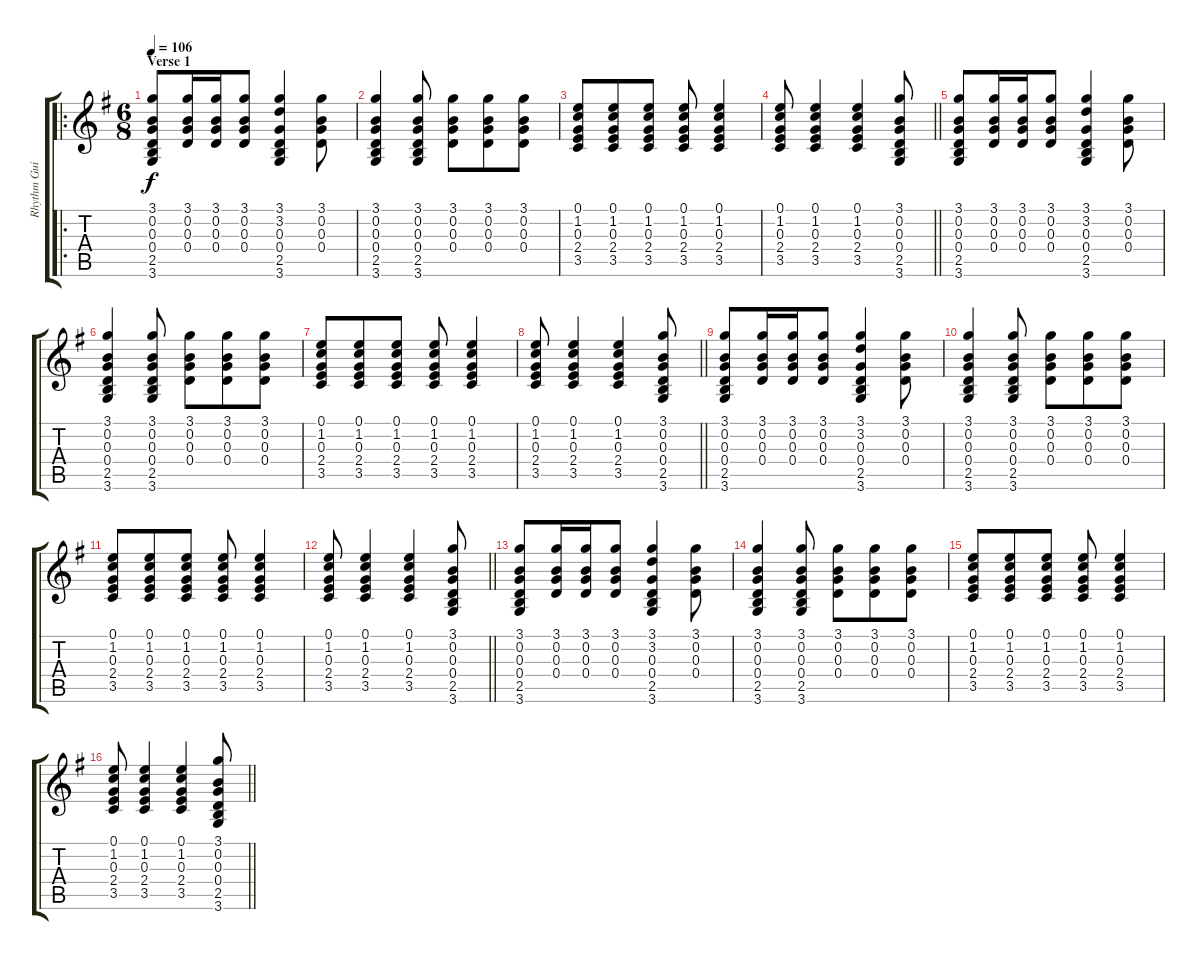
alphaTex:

\track ("Rhythm Guitar" "Rhythm Gui") {instrument electricguitarclean}
\staff {score tabs}
\tuning (E4 B3 G3 D3 A2 E2) {hide}
\ro
\ts (6 8)
\section ("" "Verse 1")
\tempo 106
\clef g2
\ks g
(3.1 0.2 0.3 0.4 2.5 3.6).8{dy f} (3.1 0.2 0.3 0.4).16 (3.1 0.2 0.3 0.4).16 (3.1 0.2 0.3 0.4).8 (3.1 3.2 0.3 0.4 2.5 3.6).4 (3.1 0.2 0.3 0.4).8 |
(3.1 0.2 0.3 0.4 2.5 3.6).4 (3.1 0.2 0.3 0.4 2.5 3.6).8 (3.1 0.2 0.3 0.4).8 (3.1 0.2 0.3 0.4).8 (3.1 0.2 0.3 0.4).8 |
(0.1 1.2 0.3 2.4 3.5).8 (0.1 1.2 0.3 2.4 3.5).8 (0.1 1.2 0.3 2.4 3.5).8 (0.1 1.2 0.3 2.4 3.5).8 (0.1 1.2 0.3 2.4 3.5).4 |
\barLineRight lightlight
(0.1 1.2 0.3 2.4 3.5).8 (0.1 1.2 0.3 2.4 3.5).4 (0.1 1.2 0.3 2.4 3.5).4 (3.1 0.2 0.3 0.4 2.5 3.6).8 |
(3.1 0.2 0.3 0.4 2.5 3.6).8 (3.1 0.2 0.3 0.4).16 (3.1 0.2 0.3 0.4).16 (3.1 0.2 0.3 0.4).8 (3.1 3.2 0.3 0.4 2.5 3.6).4 (3.1 0.2 0.3 0.4).8 |
(3.1 0.2 0.3 0.4 2.5 3.6).4 (3.1 0.2 0.3 0.4 2.5 3.6).8 (3.1 0.2 0.3 0.4).8 (3.1 0.2 0.3 0.4).8 (3.1 0.2 0.3 0.4).8 |
(0.1 1.2 0.3 2.4 3.5).8 (0.1 1.2 0.3 2.4 3.5).8 (0.1 1.2 0.3 2.4 3.5).8 (0.1 1.2 0.3 2.4 3.5).8 (0.1 1.2 0.3 2.4 3.5).4 |
\barLineRight lightlight
(0.1 1.2 0.3 2.4 3.5).8 (0.1 1.2 0.3 2.4 3.5).4 (0.1 1.2 0.3 2.4 3.5).4 (3.1 0.2 0.3 0.4 2.5 3.6).8 |
(3.1 0.2 0.3 0.4 2.5 3.6).8 (3.1 0.2 0.3 0.4).16 (3.1 0.2 0.3 0.4).16 (3.1 0.2 0.3 0.4).8 (3.1 3.2 0.3 0.4 2.5 3.6).4 (3.1 0.2 0.3 0.4).8 |
(3.1 0.2 0.3 0.4 2.5 3.6).4 (3.1 0.2 0.3 0.4 2.5 3.6).8 (3.1 0.2 0.3 0.4).8 (3.1 0.2 0.3 0.4).8 (3.1 0.2 0.3 0.4).8 |
(0.1 1.2 0.3 2.4 3.5).8 (0.1 1.2 0.3 2.4 3.5).8 (0.1 1.2 0.3 2.4 3.5).8 (0.1 1.2 0.3 2.4 3.5).8 (0.1 1.2 0.3 2.4 3.5).4 |
\barLineRight lightlight
(0.1 1.2 0.3 2.4 3.5).8 (0.1 1.2 0.3 2.4 3.5).4 (0.1 1.2 0.3 2.4 3.5).4 (3.1 0.2 0.3 0.4 2.5 3.6).8 |
(3.1 0.2 0.3 0.4 2.5 3.6).8 (3.1 0.2 0.3 0.4).16 (3.1 0.2 0.3 0.4).16 (3.1 0.2 0.3 0.4).8 (3.1 3.2 0.3 0.4 2.5 3.6).4 (3.1 0.2 0.3 0.4).8 |
(3.1 0.2 0.3 0.4 2.5 3.6).4 (3.1 0.2 0.3 0.4 2.5 3.6).8 (3.1 0.2 0.3 0.4).8 (3.1 0.2 0.3 0.4).8 (3.1 0.2 0.3 0.4).8 |
(0.1 1.2 0.3 2.4 3.5).8 (0.1 1.2 0.3 2.4 3.5).8 (0.1 1.2 0.3 2.4 3.5).8 (0.1 1.2 0.3 2.4 3.5).8 (0.1 1.2 0.3 2.4 3.5).4 |
\barLineRight lightlight
(0.1 1.2 0.3 2.4 3.5).8 (0.1 1.2 0.3 2.4 3.5).4 (0.1 1.2 0.3 2.4 3.5).4 (3.1 0.2 0.3 0.4 2.5 3.6).8
